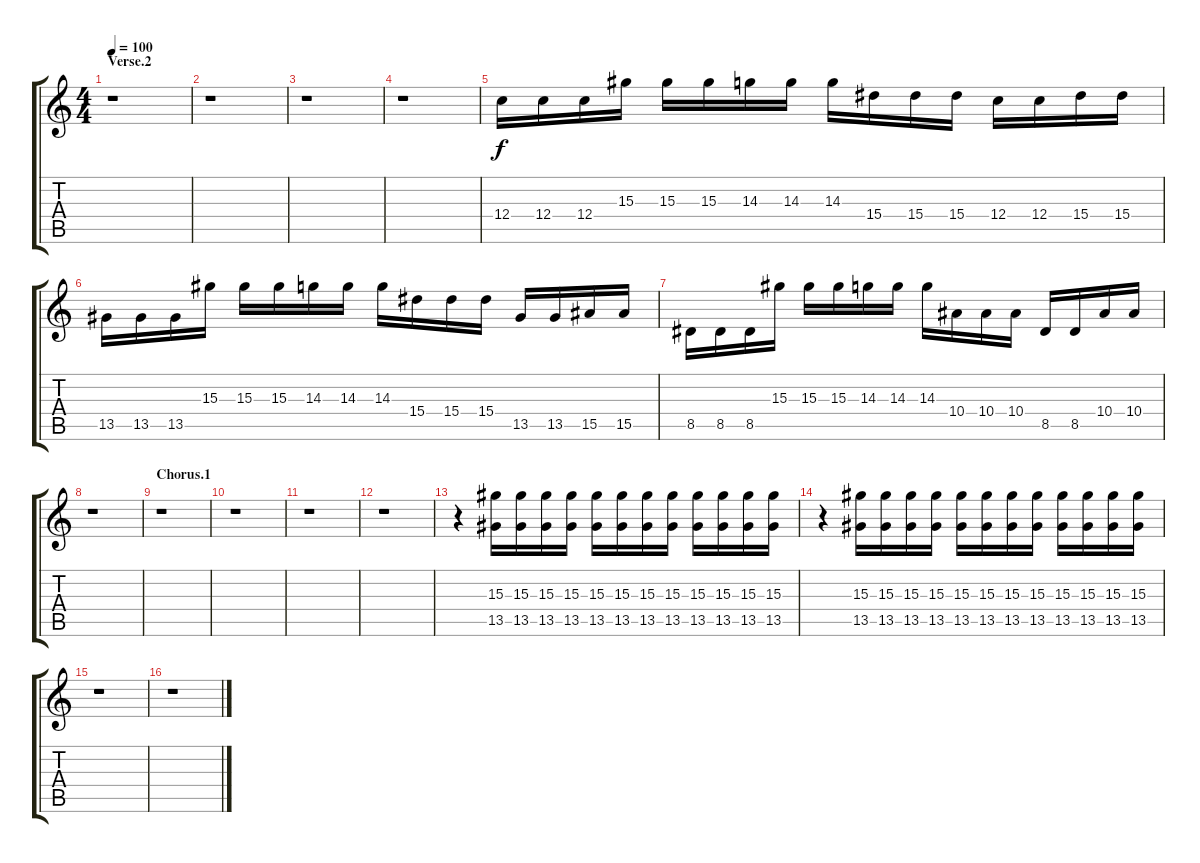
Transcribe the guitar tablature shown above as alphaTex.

\track "" {instrument distortionguitar}
\staff {score tabs}
\tuning (D4 A3 F3 C3 G2 C2) {hide}
\ts (4 4)
\section ("" "Verse.2")
\tempo 100
\clef g2
\ks c
r.1{dy f} |
r.1 |
r.1 |
r.1 |
12.4.16 12.4.16 12.4.16 15.3.16 15.3.16 15.3.16 14.3.16 14.3.16 14.3.16 15.4.16 15.4.16 15.4.16 12.4.16 12.4.16 15.4.16 15.4.16 |
13.5.16 13.5.16 13.5.16 15.3.16 15.3.16 15.3.16 14.3.16 14.3.16 14.3.16 15.4.16 15.4.16 15.4.16 13.5.16 13.5.16 15.5.16 15.5.16 |
8.5.16 8.5.16 8.5.16 15.3.16 15.3.16 15.3.16 14.3.16 14.3.16 14.3.16 10.4.16 10.4.16 10.4.16 8.5.16 8.5.16 10.4.16 10.4.16 |
r.1 |
\section ("" "Chorus.1")
r.1 |
r.1 |
r.1 |
r.1 |
r.4 (15.3 13.5).16 (15.3 13.5).16 (15.3 13.5).16 (15.3 13.5).16 (15.3 13.5).16 (15.3 13.5).16 (15.3 13.5).16 (15.3 13.5).16 (15.3 13.5).16 (15.3 13.5).16 (15.3 13.5).16 (15.3 13.5).16 |
r.4 (15.3 13.5).16 (15.3 13.5).16 (15.3 13.5).16 (15.3 13.5).16 (15.3 13.5).16 (15.3 13.5).16 (15.3 13.5).16 (15.3 13.5).16 (15.3 13.5).16 (15.3 13.5).16 (15.3 13.5).16 (15.3 13.5).16 |
r.1 |
r.1
